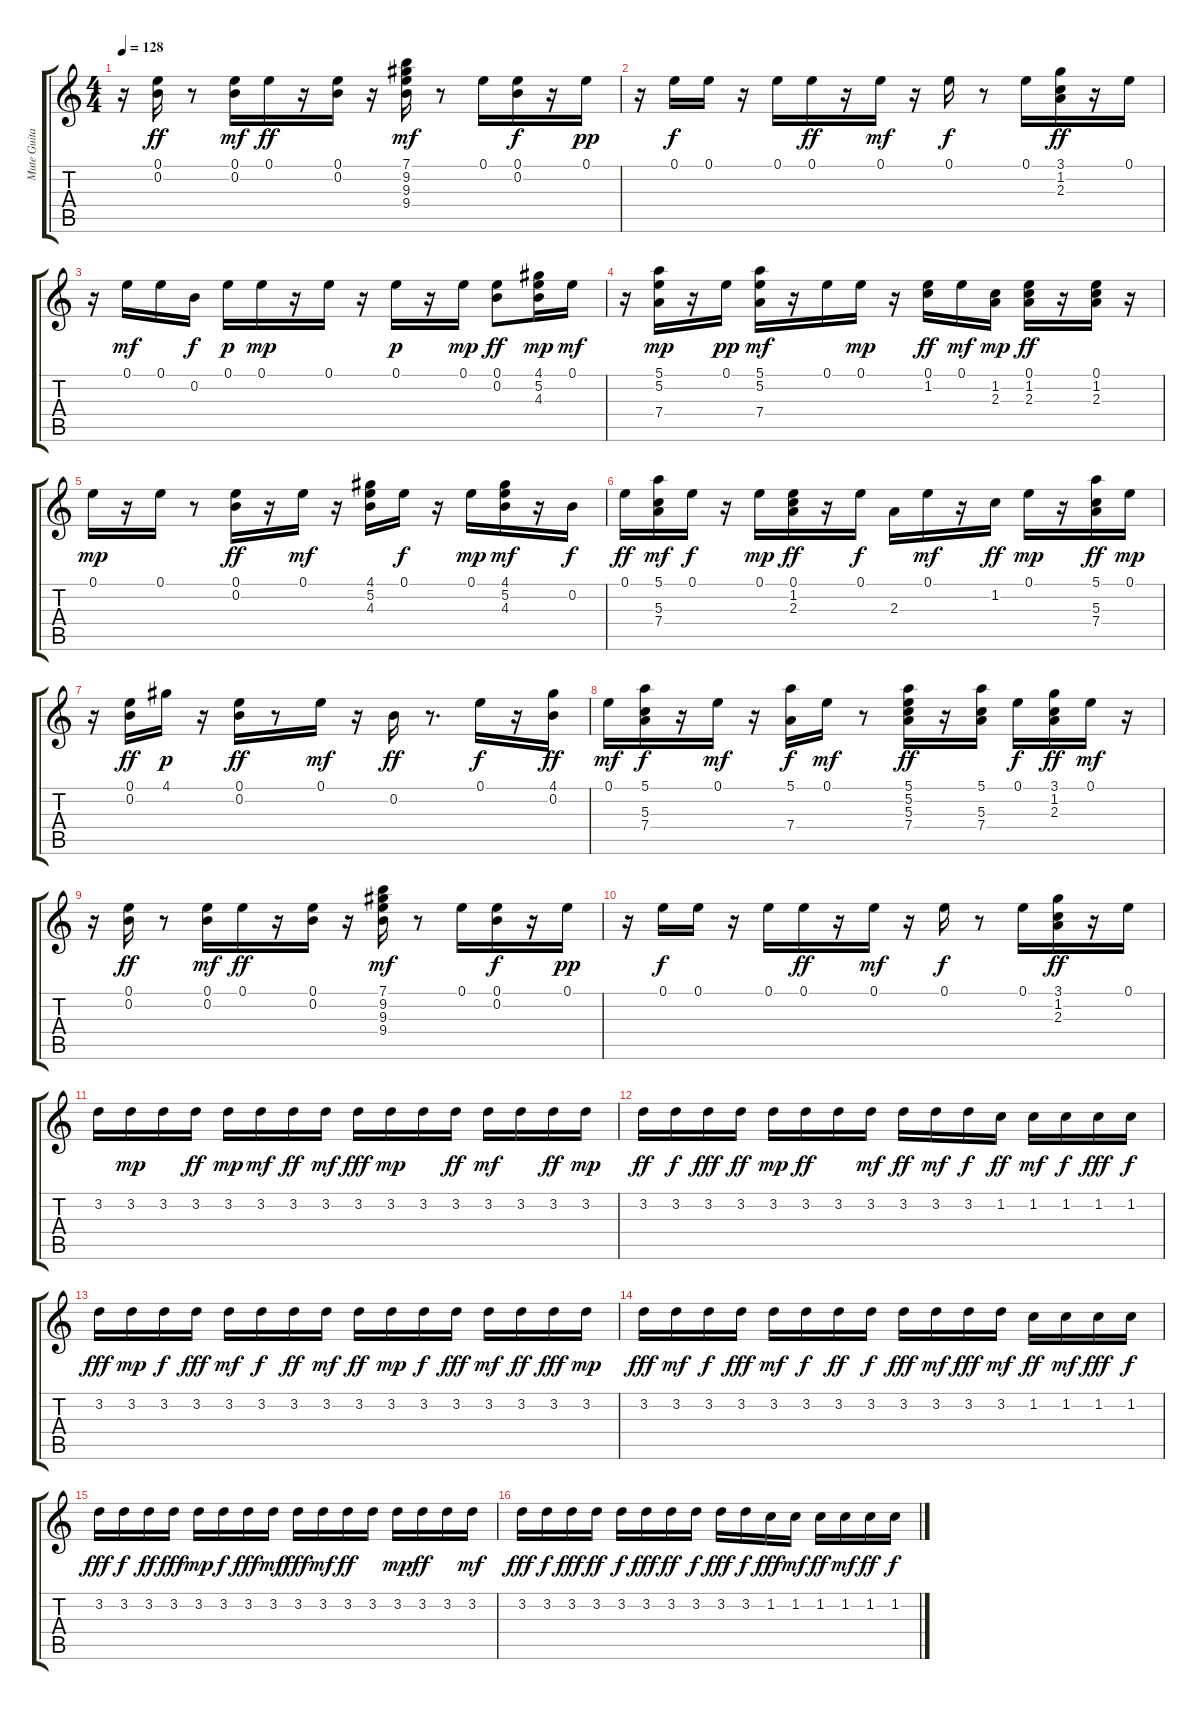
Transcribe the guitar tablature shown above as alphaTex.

\track ("Mute Guitar | Jamiroquai" "Mute Guita") {instrument electricguitarmuted}
\staff {score tabs}
\tuning (E4 B3 G3 D3 A2 E2) {hide}
\ts (4 4)
\tempo 128
\clef g2
\ks c
r.16{dy mf} (0.1 0.2).16{dy ff} r.8 (0.1 0.2).16{dy mf} 0.1.16{dy ff} r.16 (0.1 0.2).16 r.16 (7.1 9.2 9.3 9.4).16{dy mf} r.8 0.1.16 (0.1 0.2).16{dy f} r.16 0.1.16{dy pp} |
r.16 0.1.16{dy f} 0.1.16 r.16 0.1.16 0.1.16{dy ff} r.16 0.1.16{dy mf} r.16 0.1.16{dy f} r.8 0.1.16 (3.1 1.2 2.3).16{dy ff} r.16 0.1.16 |
r.16 0.1.16{dy mf} 0.1.16 0.2.16{dy f} 0.1.16{dy p} 0.1.16{dy mp} r.16 0.1.16 r.16 0.1.16{dy p} r.16 0.1.16{dy mp} (0.1 0.2).8{dy ff} (4.1 5.2 4.3).16{dy mp} 0.1.16{dy mf} |
r.16 (5.1 5.2 7.4).16{dy mp} r.16 0.1.16{dy pp} (5.1 5.2 7.4).16{dy mf} r.16 0.1.16 0.1.16{dy mp} r.16 (0.1 1.2).16{dy ff} 0.1.16{dy mf} (1.2 2.3).16{dy mp} (0.1 1.2 2.3).16{dy ff} r.16 (0.1 1.2 2.3).16 r.16 |
0.1.16{dy mp} r.16 0.1.16 r.8 (0.1 0.2).16{dy ff} r.16 0.1.16{dy mf} r.16 (4.1 5.2 4.3).16 0.1.16{dy f} r.16 0.1.16{dy mp} (4.1 5.2 4.3).16{dy mf} r.16 0.2.16{dy f} |
0.1.16{dy ff} (5.1 5.3 7.4).16{dy mf} 0.1.16{dy f} r.16 0.1.16{dy mp} (0.1 1.2 2.3).16{dy ff} r.16 0.1.16{dy f} 2.3.16 0.1.16{dy mf} r.16 1.2.16{dy ff} 0.1.16{dy mp} r.16 (5.1 5.3 7.4).16{dy ff} 0.1.16{dy mp} |
r.16 (0.1 0.2).16{dy ff} 4.1.16{dy p} r.16 (0.1 0.2).16{dy ff} r.8 0.1.16{dy mf} r.16 0.2.16{dy ff} r.8{d} 0.1.16{dy f} r.16 (4.1 0.2).16{dy ff} |
0.1.16{dy mf} (5.1 5.3 7.4).16{dy f} r.16 0.1.16{dy mf} r.16 (5.1 7.4).16{dy f} 0.1.16{dy mf} r.8 (5.1 5.2 5.3 7.4).16{dy ff} r.16 (5.1 5.3 7.4).16 0.1.16{dy f} (3.1 1.2 2.3).16{dy ff} 0.1.16{dy mf} r.16 |
r.16 (0.1 0.2).16{dy ff} r.8 (0.1 0.2).16{dy mf} 0.1.16{dy ff} r.16 (0.1 0.2).16 r.16 (7.1 9.2 9.3 9.4).16{dy mf} r.8 0.1.16 (0.1 0.2).16{dy f} r.16 0.1.16{dy pp} |
r.16 0.1.16{dy f} 0.1.16 r.16 0.1.16 0.1.16{dy ff} r.16 0.1.16{dy mf} r.16 0.1.16{dy f} r.8 0.1.16 (3.1 1.2 2.3).16{dy ff} r.16 0.1.16 |
3.2.16 3.2.16{dy mp} 3.2.16 3.2.16{dy ff} 3.2.16{dy mp} 3.2.16{dy mf} 3.2.16{dy ff} 3.2.16{dy mf} 3.2.16{dy fff} 3.2.16{dy mp} 3.2.16 3.2.16{dy ff} 3.2.16{dy mf} 3.2.16 3.2.16{dy ff} 3.2.16{dy mp} |
3.2.16{dy ff} 3.2.16{dy f} 3.2.16{dy fff} 3.2.16{dy ff} 3.2.16{dy mp} 3.2.16{dy ff} 3.2.16 3.2.16{dy mf} 3.2.16{dy ff} 3.2.16{dy mf} 3.2.16{dy f} 1.2.16{dy ff} 1.2.16{dy mf} 1.2.16{dy f} 1.2.16{dy fff} 1.2.16{dy f} |
3.2.16{dy fff} 3.2.16{dy mp} 3.2.16{dy f} 3.2.16{dy fff} 3.2.16{dy mf} 3.2.16{dy f} 3.2.16{dy ff} 3.2.16{dy mf} 3.2.16{dy ff} 3.2.16{dy mp} 3.2.16{dy f} 3.2.16{dy fff} 3.2.16{dy mf} 3.2.16{dy ff} 3.2.16{dy fff} 3.2.16{dy mp} |
3.2.16{dy fff} 3.2.16{dy mf} 3.2.16{dy f} 3.2.16{dy fff} 3.2.16{dy mf} 3.2.16{dy f} 3.2.16{dy ff} 3.2.16{dy f} 3.2.16{dy fff} 3.2.16{dy mf} 3.2.16{dy fff} 3.2.16{dy mf} 1.2.16{dy ff} 1.2.16{dy mf} 1.2.16{dy fff} 1.2.16{dy f} |
3.2.16{dy fff} 3.2.16{dy f} 3.2.16{dy ff} 3.2.16{dy fff} 3.2.16{dy mp} 3.2.16{dy f} 3.2.16{dy fff} 3.2.16{dy mf} 3.2.16{dy fff} 3.2.16{dy mf} 3.2.16{dy ff} 3.2.16 3.2.16{dy mp} 3.2.16{dy ff} 3.2.16 3.2.16{dy mf} |
3.2.16{dy fff} 3.2.16{dy f} 3.2.16{dy fff} 3.2.16{dy ff} 3.2.16{dy f} 3.2.16{dy fff} 3.2.16{dy ff} 3.2.16{dy f} 3.2.16{dy fff} 3.2.16{dy f} 1.2.16{dy fff} 1.2.16{dy mf} 1.2.16{dy ff} 1.2.16{dy mf} 1.2.16{dy ff} 1.2.16{dy f}
